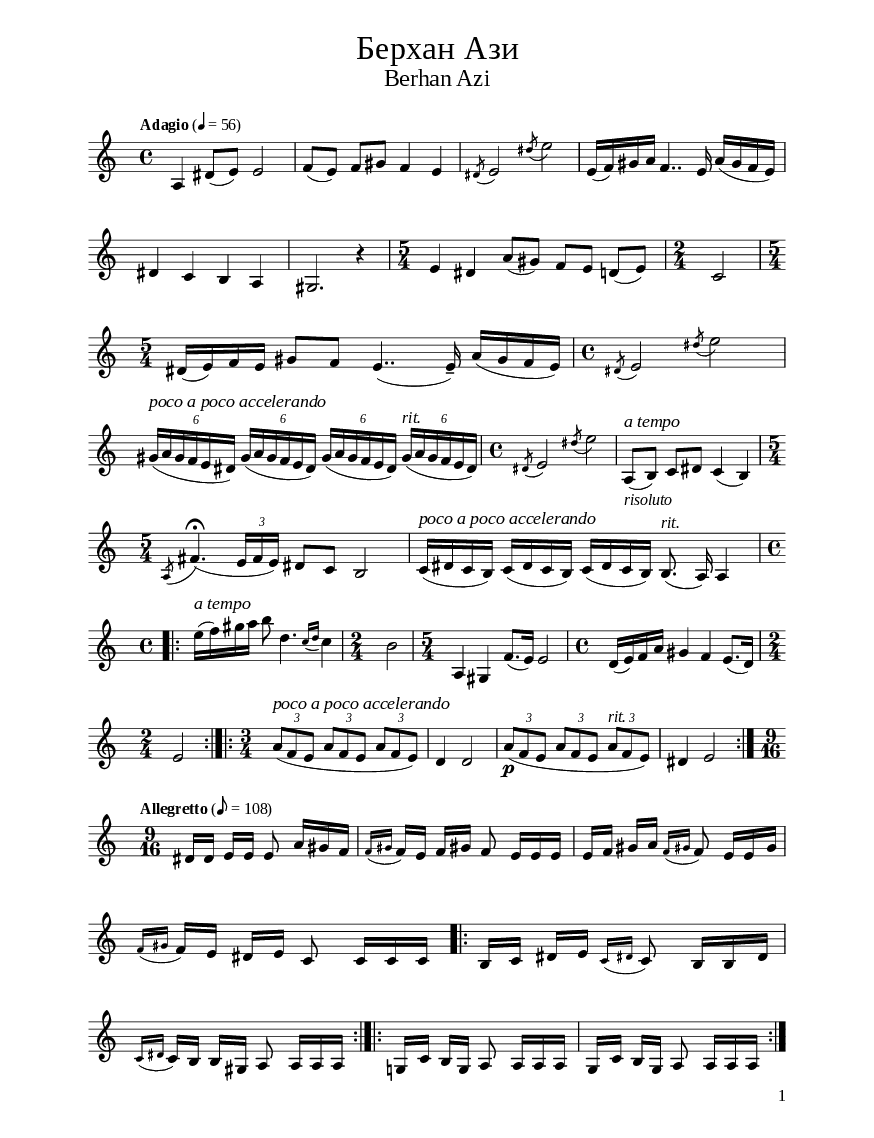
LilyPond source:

\version "2.24.2"

\include "include/globals.ily"
\bookpart {
  \label #'ref163
  \tocItem \markup "Берхан Ази – Berhan Azi"
  \paper {
    % the system system spacing is custom here so do not include bookpart-paper.ily
    print-all-headers = ##t
    print-page-number = ##t
    print-first-page-number = ##t

    % put page numbers on the bottom
    oddHeaderMarkup = \markup ""
    evenHeaderMarkup = \markup ""
    oddFooterMarkup = \markup
    \fill-line {
      ""
      \if \should-print-page-number \fromproperty #'page:page-number-string
    }
    evenFooterMarkup = \markup
    \fill-line {
      \if \should-print-page-number \fromproperty #'page:page-number-string
      ""
    }

    left-margin = 1.5\cm
    right-margin = 1.5\cm
    top-margin = 1.6\cm
    bottom-margin = 1.2\cm
    ragged-bottom = ##t % do not spread the staves to fill the whole vertical space

    % change distance between staves
    system-system-spacing =
    #'((basic-distance . 10)
       (minimum-distance . 6)
       (padding . 1)
       (stretchability . 10))
  }

  \header {
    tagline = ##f
  }

  \score {
    \include "include/score-layout.ily"

    \new Voice \relative c' {
      \clef treble
      \key a \minor
      \time 4/4
      \tempoFunc "Adagio" 4 "56"
      \autoBeamOff

      a4 dis8([e]) e2 | \noBreak
      f8([e]) f[gis] f4 e | \noBreak
      \acciaccatura { dis8 } e2 \acciaccatura { dis'8 } e2 | \noBreak
      e,16([f) gis a] f4.. e16 a([gis f e]) | \break

      dis4 c b a | \noBreak
      gis2. r4 | \noBreak
      \time 5/4 e'4 dis a'8([gis]) f[e] d([e]) | \time 2/4 \noBreak

      c2 | \break
      \time 5/4 dis16([e) f e] gis8[f] e4..( e16\tenuto) a([gis f e]) | \noBreak
      \time 4/4 \acciaccatura { dis8 } e2 \acciaccatura { dis'8 } e2 | \break

      \tuplet 6/4 { gis,16 ^\markup { \large \italic "poco a poco accelerando"} ([a gis f e dis]) } \tuplet 6/4 { gis([a gis f e dis]) } \tuplet 6/4 { gis([a gis f e dis]) } \tuplet 6/4 { gis ^\markup \italic "rit." ([a gis f e dis]) } | \noBreak
      \time 4/4 \acciaccatura { dis8 } e2 \acciaccatura { dis'8 } e2 | \noBreak
      a,,8^\markup { \large \italic "a tempo"}_\markup \italic { risoluto } ([b]) c[dis] c4(b) \time 5/4 \break

      \acciaccatura { a8 } fis'4.\fermata( \tuplet 3/2 { e16[fis e]) } dis8[c] b2 | \noBreak
      c16 ^\markup { \large \italic "poco a poco accelerando"} ([dis c b]) c([dis c b]) c([dis c b]) b8. ^\markup \italic "rit." (a16) a4 |  \bar ".|:-|"  \time 4/4 \break


      e''16 ^\markup { \large \italic "a tempo"} [(f) gis a] b8 d,4. \acciaccatura { c16[d] } c4 | \noBreak
      \time 2/4 b2 | \noBreak
      \time 5/4 a,4 gis f'8.([e16]) e2 | \noBreak
      \time 4/4 d16([e) f a] gis4 f e8.([d16]) | \time 2/4 \break

      e2 | \bar ":|.|:" \noBreak

      %\set Score.doubleRepeatType = #":|.|:"

      \time 3/4 \tuplet 3/2 { a8^\markup { \large \italic "poco a poco accelerando"} ([f e] } \tuplet 3/2 { a[f e] } \tuplet 3/2 { a[f e]) } | \noBreak
      d4 d2 \noBreak
      \tuplet 3/2 { a'8\p([ f e] } \tuplet 3/2 { a[f e] } \tuplet 3/2 { a^\markup \italic "rit." [f e]) } | \noBreak
      dis4 e2 | \bar ":|."

      \time 9/16 \break
      \tempoFunc "Allegretto" 8 "108"
      dis16[dis] e[e] e8 a16[gis f] | \noBreak
      \acciaccatura { f[gis] } f[e] f[gis!] f8 e16[e e] | \noBreak
      e[f] gis[a] \acciaccatura { f[gis!] } f8 e16[e gis] | \break

      \acciaccatura { f[gis] } f[e] dis[e] c8 c16[c c] | \bar ".|:" \noBreak

      b[c] dis[e] \acciaccatura { c[dis!] } c8 b16[b dis] | \break

      \acciaccatura { c[dis!] } c[b] b[gis]  a8 a16[a a] \bar ":|.|:" | \noBreak


      g![c] b[g] a8 a16[a a] | \noBreak
      g[c] b[g] a8 a16[a a] | \bar ":|."

    }

    \header {
      title = \titleFunc "Берхан Ази" "Berhan Azi"
    }
    \midi { }
  } % score
} % bookpart
